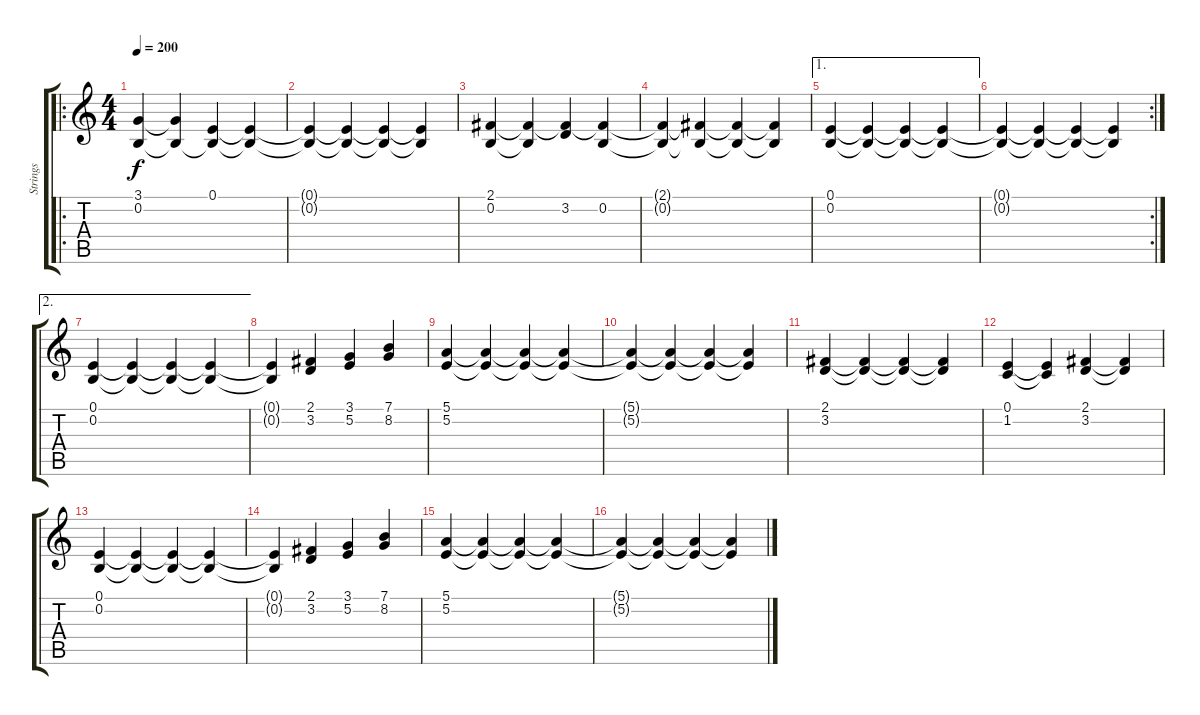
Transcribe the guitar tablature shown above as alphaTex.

\track ("Strings" "Strings") {instrument stringensemble1}
\staff {score tabs}
\tuning (E4 B3 G3 D3 A2 E2) {hide}
\ro
\ts (4 4)
\tempo 200
\clef g2
\ks c
(3.1 0.2).4{dy f} (3.1{t} 0.2{t}).4 (0.1 0.2{t}).4 (0.1{t} 0.2{t}).4 |
(0.1{t} 0.2{t}).4 (0.1{t} 0.2{t}).4 (0.1{t} 0.2{t}).4 (0.1{t} 0.2{t}).4 |
(2.1 0.2).4 (2.1{t} 0.2{t}).4 (2.1{t} 3.2).4 (2.1{t} 0.2).4 |
(2.1{t} 0.2{t}).4 (2.1{t} 0.2{t}).4 (2.1{t} 0.2{t}).4 (2.1{t} 0.2{t}).4 |
\ae 1
(0.1 0.2).4 (0.1{t} 0.2{t}).4 (0.1{t} 0.2{t}).4 (0.1{t} 0.2{t}).4 |
\rc 2
(0.1{t} 0.2{t}).4 (0.1{t} 0.2{t}).4 (0.1{t} 0.2{t}).4 (0.1{t} 0.2{t}).4 |
\ae 2
(0.1 0.2).4 (0.1{t} 0.2{t}).4 (0.1{t} 0.2{t}).4 (0.1{t} 0.2{t}).4 |
(0.1{t} 0.2{t}).4 (2.1 3.2).4 (3.1 5.2).4 (7.1 8.2).4 |
(5.1 5.2).4 (5.1{t} 5.2{t}).4 (5.1{t} 5.2{t}).4 (5.1{t} 5.2{t}).4 |
(5.1{t} 5.2{t}).4 (5.1{t} 5.2{t}).4 (5.1{t} 5.2{t}).4 (5.1{t} 5.2{t}).4 |
(2.1 3.2).4 (2.1{t} 3.2{t}).4 (2.1{t} 3.2{t}).4 (2.1{t} 3.2{t}).4 |
(0.1 1.2).4 (0.1{t} 1.2{t}).4 (2.1 3.2).4 (2.1{t} 3.2{t}).4 |
(0.1 0.2).4 (0.1{t} 0.2{t}).4 (0.1{t} 0.2{t}).4 (0.1{t} 0.2{t}).4 |
(0.1{t} 0.2{t}).4 (2.1 3.2).4 (3.1 5.2).4 (7.1 8.2).4 |
(5.1 5.2).4 (5.1{t} 5.2{t}).4 (5.1{t} 5.2{t}).4 (5.1{t} 5.2{t}).4 |
(5.1{t} 5.2{t}).4 (5.1{t} 5.2{t}).4 (5.1{t} 5.2{t}).4 (5.1{t} 5.2{t}).4
